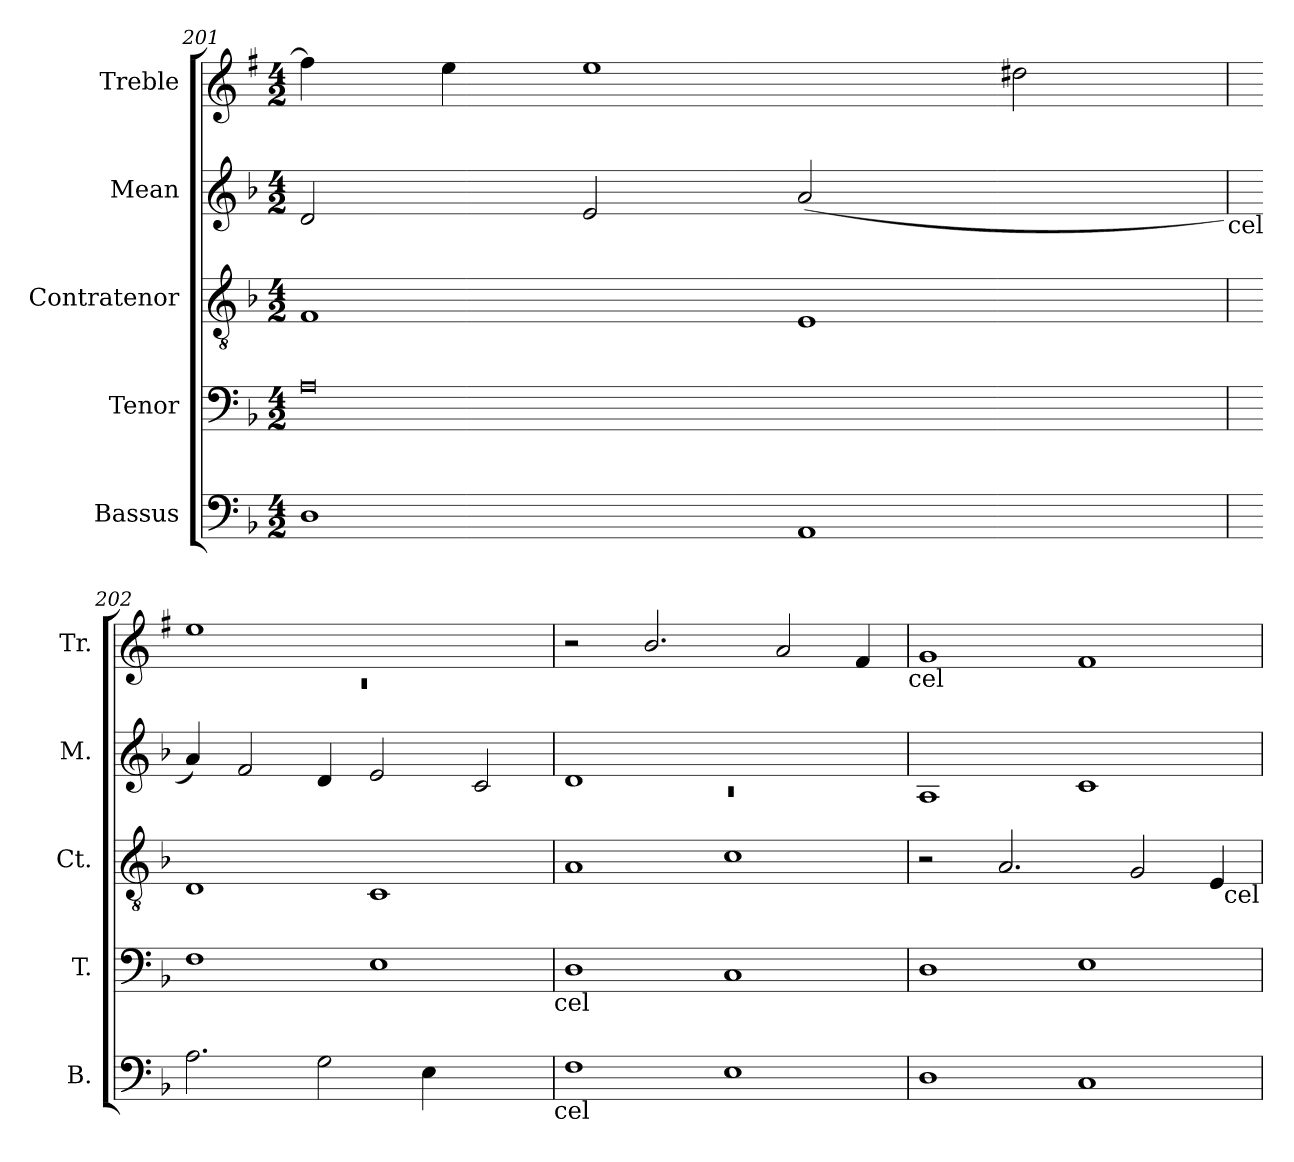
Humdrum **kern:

**kern	**kern	**kern	**kern	**kern
*part5	*part4	*part3	*part2	*part1
*staff5	*staff4	*staff3	*staff2	*staff1
*I"Bassus	*I"Tenor	*I"Contratenor	*I"Mean	*I"Treble
*I'B.	*I'T.	*I'Ct.	*I'M.	*I'Tr.
*clefF4	*clefF4	*clefGv2	*clefG2	*clefG2
*ITrd7c12	*	*	*	*ITrd1c2
*k[b-]	*k[b-]	*k[b-]	*k[b-]	*k[b-]
*F:	*F:	*F:	*F:	*F:
*M4/2	*M4/2	*M4/2	*M4/2	*M4/2
=201	=201	=201	=201	=201
1DD	0A	1F	2d/	4ee\]
.	.	.	.	4dd\
.	.	.	2e/	1dd
1AAA	.	1E	(<2a/	.
.	.	.	2ryy	2cc#>\
!	!	!	!LO:TX:b:t=cel	!
=202	=202	=202	=202	=202
*	*	*	*	*^
!	!	!	!	!	!LO:N:vis=1
2.AA\	1F	1D	4a/)	1dd	0rc
.	.	.	2f/	.	.
2GG\	.	.	4d/	.	.
.	1E	1C	2e/	1ryy	.
4EE\	.	.	.	.	.
2ryy	.	.	2c/	.	.
*	*	*	*	*v	*v
!	!LO:TX:b:t=cel	!	!	!
!LO:TX:b:t=cel	!	!	!	!
=203	=203	=203	=203	=203
*	*	*	*^	*
!	!	!	!	!LO:N:vis=1	!
1FF	1D	1A	1d	0rc	2r
.	.	.	.	.	2.a/
1EE	1C	1c	1ryy	.	.
.	.	.	.	.	2g/
.	.	.	.	.	4e/
*	*	*	*v	*v	*
!	!	!	!	!LO:TX:b:t=cel
!!LO:LB:g=z
=204	=204	=204	=204	=204
1DD	1D	2r	1A	1f
.	.	2.A/	.	.
1CC	1E	.	1c	1e
.	.	2G/	.	.
.	.	4E/	.	.
!	!	!LO:TX:b:t=cel	!	!
=	=	=	=	=
*-	*-	*-	*-	*-
